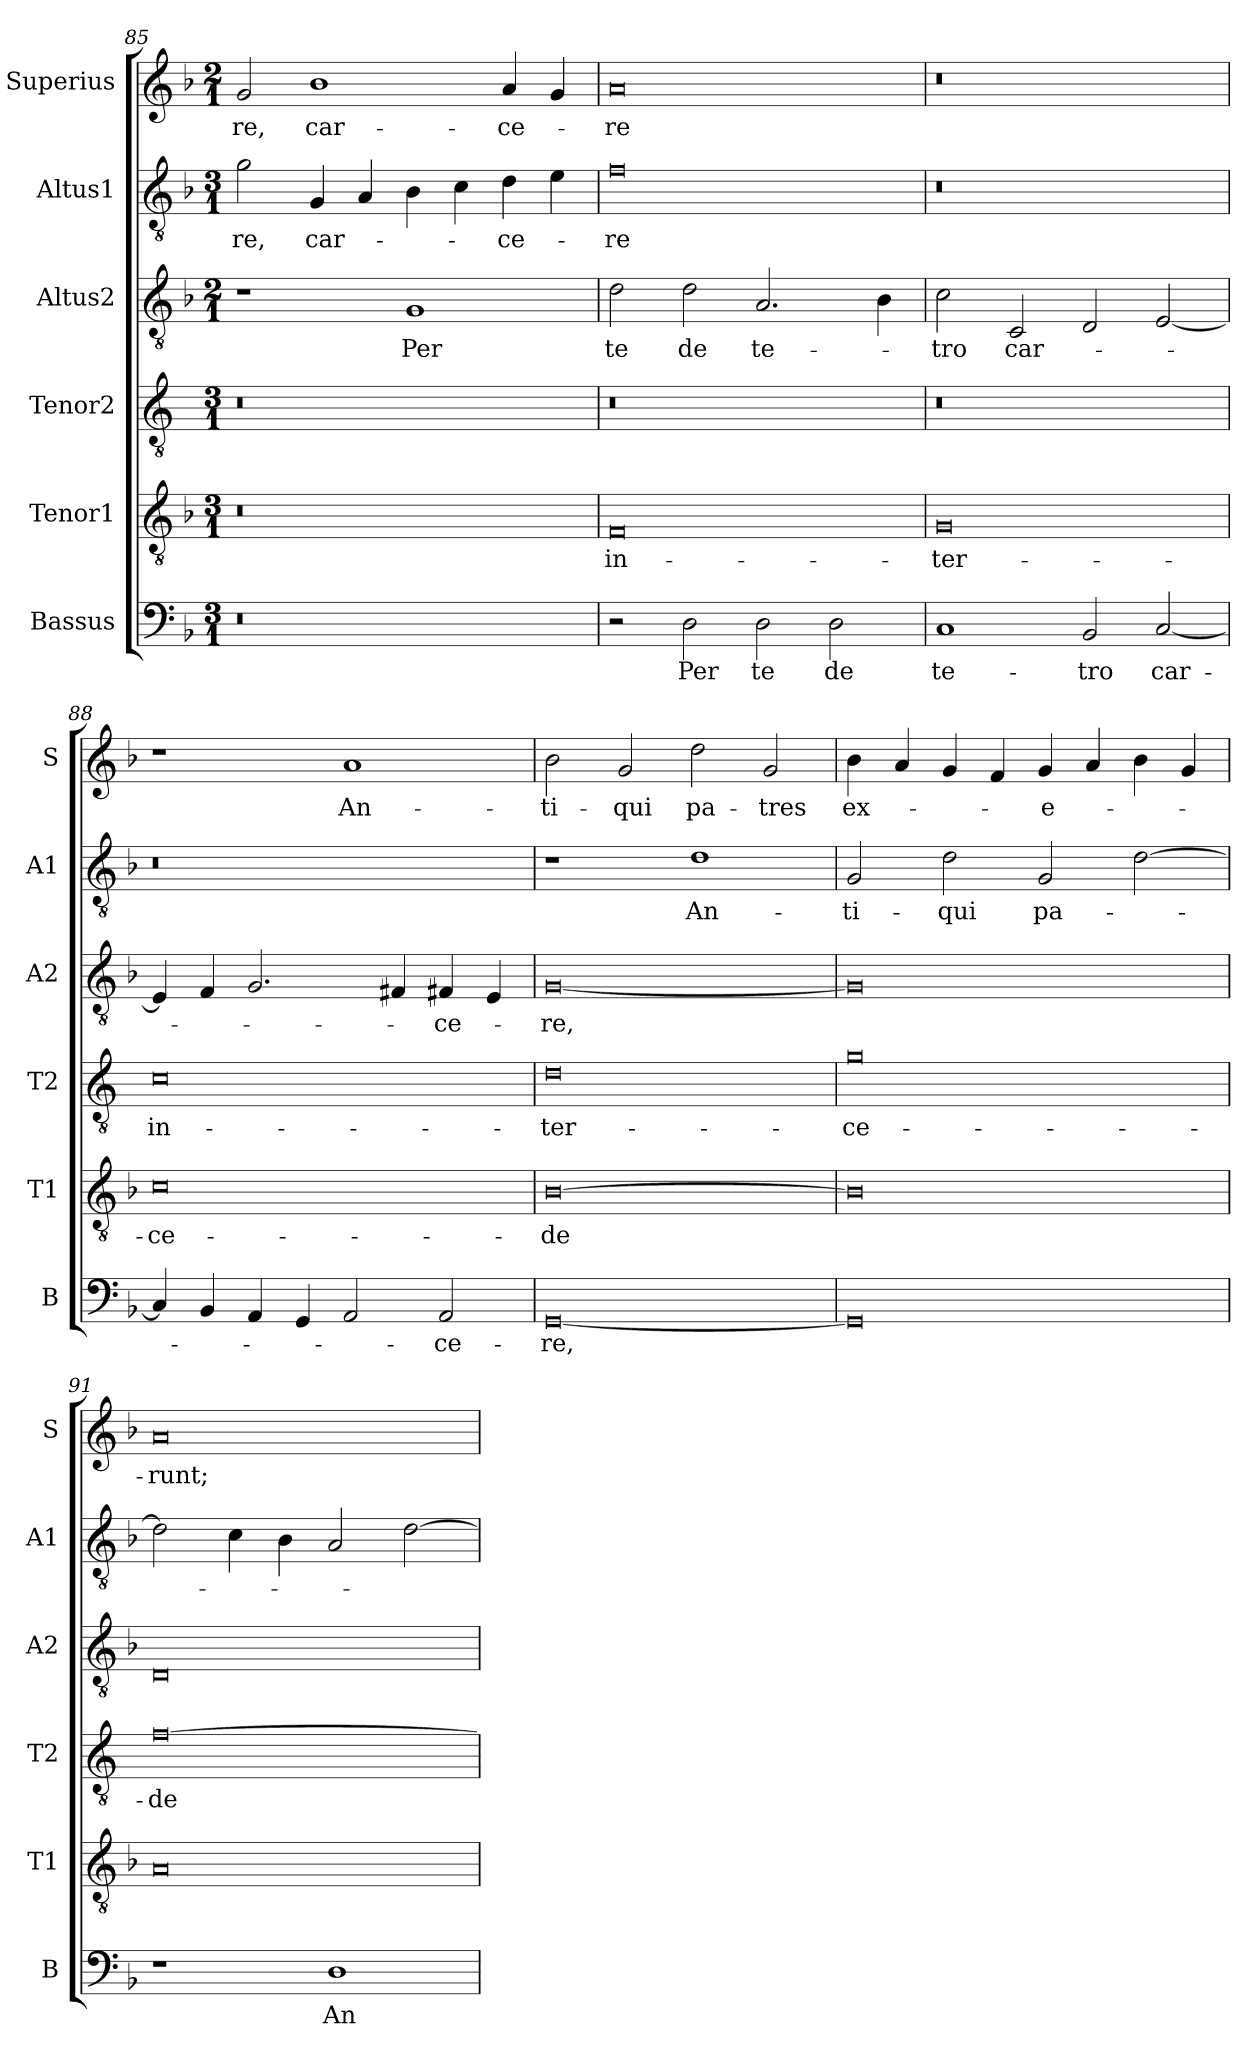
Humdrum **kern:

**kern	**text	**kern	**text	**kern	**text	**kern	**text	**kern	**text	**kern	**text
*part6	*part6	*part5	*part5	*part4	*part4	*part3	*part3	*part2	*part2	*part1	*part1
*staff6	*staff6	*staff5	*staff5	*staff4	*staff4	*staff3	*staff3	*staff2	*staff2	*staff1	*staff1
*I"Bassus	*	*I"Tenor1	*	*I"Tenor2	*	*I"Altus2	*	*I"Altus1	*	*I"Superius	*
*I'B	*	*I'T1	*	*I'T2	*	*I'A2	*	*I'A1	*	*I'S	*
*clefF4	*	*clefGv2	*	*clefGv2	*	*clefGv2	*	*clefGv2	*	*clefG2	*
*k[b-]	*	*k[b-]	*	*k[]	*	*k[b-]	*	*k[b-]	*	*k[b-]	*
*M3/1	*	*M3/1	*	*M3/1	*	*M2/1	*	*M3/1	*	*M2/1	*
=85	=85	=85	=85	=85	=85	=85	=85	=85	=85	=85	=85
0r	.	0r	.	0r	.	1r	.	2g\	-re,	2g/	-re,
.	.	.	.	.	.	.	.	4G/	car-	1b-	car-
.	.	.	.	.	.	.	.	4A/	.	.	.
.	.	.	.	.	.	1G	Per	4B-\	.	.	.
.	.	.	.	.	.	.	.	4c\	.	.	.
.	.	.	.	.	.	.	.	4d\	-ce-	4a/	-ce-
.	.	.	.	.	.	.	.	4e\	.	4g/	.
=86	=86	=86	=86	=86	=86	=86	=86	=86	=86	=86	=86
2r	.	0F	in-	0r	.	2d\	te	0f	-re	0a	re
2D\	-Per	.	.	.	.	2d\	de	.	.	.	.
2D\	te	.	.	.	.	2.A/	te-	.	.	.	.
2D\	de	.	.	.	.	.	.	.	.	.	.
.	.	.	.	.	.	4B-\	.	.	.	.	.
=87	=87	=87	=87	=87	=87	=87	=87	=87	=87	=87	=87
1C	te-	0G	-ter-	0r	.	2c\	-tro	0r	.	0r	.
.	.	.	.	.	.	2C/	car-	.	.	.	.
2BB-/	-tro	.	.	.	.	2D/	.	.	.	.	.
[2C/	car-	.	.	.	.	[2E/	.	.	.	.	.
=88	=88	=88	=88	=88	=88	=88	=88	=88	=88	=88	=88
4C/]	.	0c	-ce-	0c	in-	4E/]	.	0r	.	1r	.
4BB-/	.	.	.	.	.	4F/	.	.	.	.	.
4AA/	.	.	.	.	.	2.G/	.	.	.	.	.
4GG/	.	.	.	.	.	.	.	.	.	.	.
2AA/	.	.	.	.	.	.	.	.	.	1a	An-
.	.	.	.	.	.	4F#X/	.	.	.	.	.
2AA/	-ce-	.	.	.	.	4F#X/	-ce-	.	.	.	.
.	.	.	.	.	.	4E/	.	.	.	.	.
=89	=89	=89	=89	=89	=89	=89	=89	=89	=89	=89	=89
[0GG	-re,	[0B-	-de	0d	-ter-	[0G	-re,	1r	.	2b-\	-ti-
.	.	.	.	.	.	.	.	.	.	2g/	-qui
.	.	.	.	.	.	.	.	1d	An-	2dd\	pa-
.	.	.	.	.	.	.	.	.	.	2g/	-tres
=90	=90	=90	=90	=90	=90	=90	=90	=90	=90	=90	=90
0GG]	.	0B-]	.	0g	-ce-	0G]	.	2G/	-ti-	4b-\	ex-
.	.	.	.	.	.	.	.	.	.	4a/	.
.	.	.	.	.	.	.	.	2d\	-qui	4g/	.
.	.	.	.	.	.	.	.	.	.	4f/	.
.	.	.	.	.	.	.	.	2G/	pa-	4g/	-e-
.	.	.	.	.	.	.	.	.	.	4a/	.
.	.	.	.	.	.	.	.	[2d\	.	4b-\	.
.	.	.	.	.	.	.	.	.	.	4g/	.
=91	=91	=91	=91	=91	=91	=91	=91	=91	=91	=91	=91
1r	.	0A	.	[0f	-de	0D	.	2d\]	.	0a	-runt;
.	.	.	.	.	.	.	.	4c\	.	.	.
.	.	.	.	.	.	.	.	4B-\	.	.	.
1D	An-	.	.	.	.	.	.	2A/	.	.	.
.	.	.	.	.	.	.	.	[2d\	.	.	.
=	=	=	=	=	=	=	=	=	=	=	=
*-	*-	*-	*-	*-	*-	*-	*-	*-	*-	*-	*-
